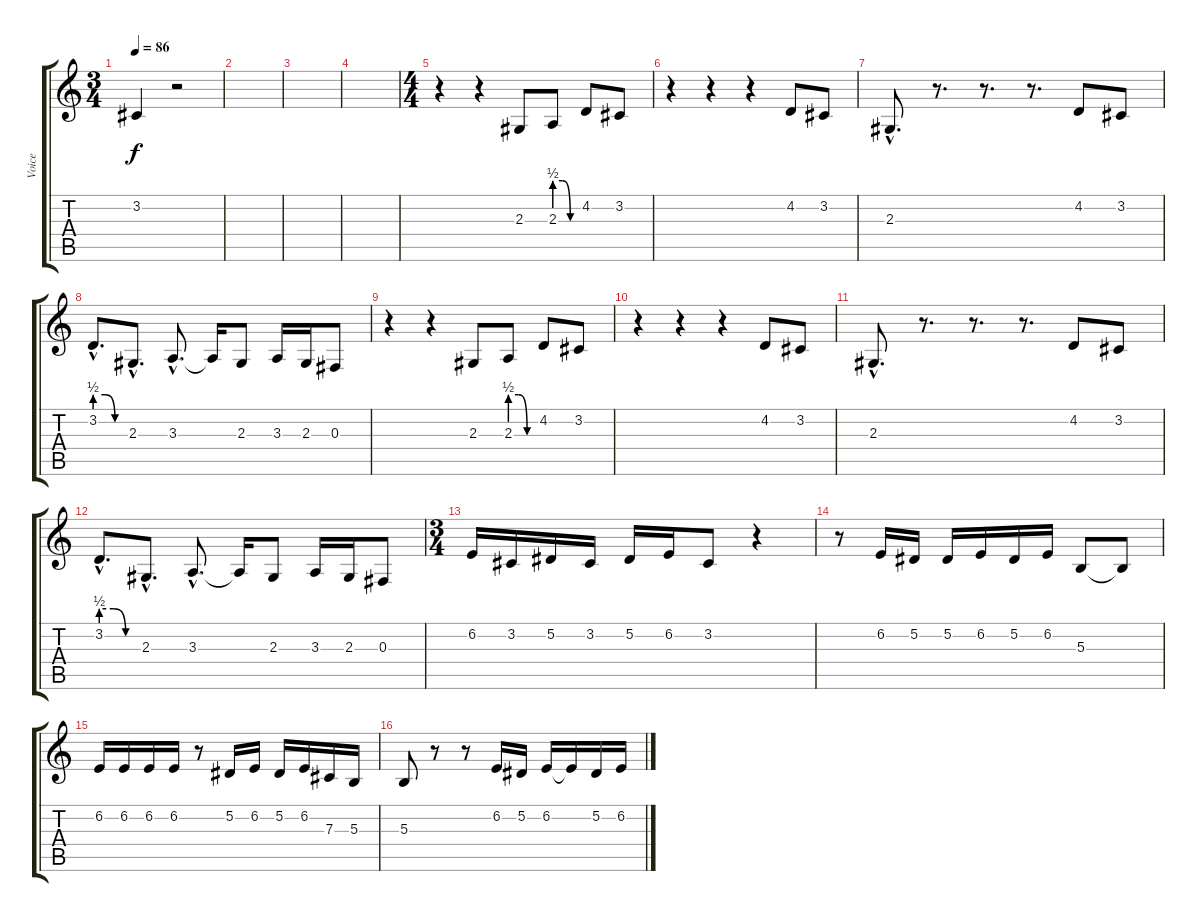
\track ("Voice" "Voice") {instrument clarinet}
\staff {score tabs}
\tuning (Eb4 Bb3 Gb3 Db3 Ab2 Db2) {hide}
\ts (3 4)
\tempo 86
\clef g2
\ks c
3.2.4{dy f} r.2 |
|
|
|
\ts (4 4)
r.4 r.4 2.3.8 2.3{be (custom 0 2 20 2 40 0 60 0)}.8 4.2.8 3.2.8 |
r.4 r.4 r.4 4.2.8 3.2.8 |
2.3{hac}.8{d} r.8{d} r.8{d} r.8{d} 4.2.8 3.2.8 |
3.2{be (custom 0 2 20 2 40 0 60 0) hac}.8{d} 2.3{hac}.8{d} 3.3{hac}.8{d} 3.3{t}.16 2.3.8 3.3.16 2.3.16 0.3.8 |
r.4 r.4 2.3.8 2.3{be (custom 0 2 20 2 40 0 60 0)}.8 4.2.8 3.2.8 |
r.4 r.4 r.4 4.2.8 3.2.8 |
2.3{hac}.8{d} r.8{d} r.8{d} r.8{d} 4.2.8 3.2.8 |
3.2{be (custom 0 2 20 2 40 0 60 0) hac}.8{d} 2.3{hac}.8{d} 3.3{hac}.8{d} 3.3{t}.16 2.3.8 3.3.16 2.3.16 0.3.8 |
\ts (3 4)
6.2.16 3.2.16 5.2.16 3.2.16 5.2.16 6.2.16 3.2.8 r.4 |
r.8 6.2.16 5.2.16 5.2.16 6.2.16 5.2.16 6.2.16 5.3.8 5.3{t}.8 |
6.2.16 6.2.16 6.2.16 6.2.16 r.8 5.2.16 6.2.16 5.2.16 6.2.16 7.3.16 5.3.16 |
5.3.8 r.8 r.8 6.2.16 5.2.16 6.2.16 6.2{t}.16 5.2.16 6.2.16
